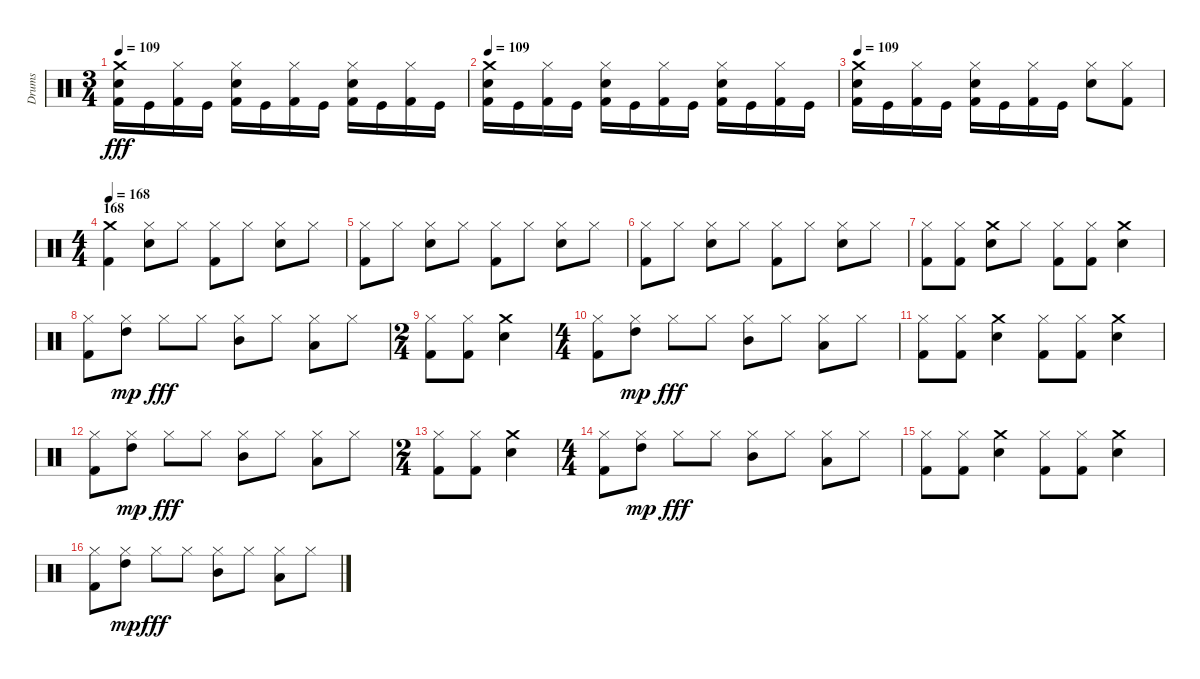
\track ("Drums" "Drums") {instrument percussion}
\staff {score}
\articulation defaults
\ts (3 4)
\tempo 109
\clef neutral
\ks c
("Kick (hit) 2" "Snare (hit) 2" "Crash medium (hit)").16{dy fff} "Kick (hit)".16 ("Kick (hit) 2" "Hi-Hat (closed)").16 "Kick (hit)".16 ("Kick (hit) 2" "Snare (hit) 2" "Hi-Hat (closed)").16 "Kick (hit)".16 ("Kick (hit) 2" "Hi-Hat (closed)").16 "Kick (hit)".16 ("Kick (hit) 2" "Snare (hit) 2" "Hi-Hat (closed)").16 "Kick (hit)".16 ("Kick (hit) 2" "Hi-Hat (closed)").16 "Kick (hit)".16 |
\tempo 109
("Kick (hit) 2" "Snare (hit) 2" "Crash medium (hit)").16 "Kick (hit)".16 ("Kick (hit) 2" "Hi-Hat (closed)").16 "Kick (hit)".16 ("Kick (hit) 2" "Snare (hit) 2" "Hi-Hat (closed)").16 "Kick (hit)".16 ("Kick (hit) 2" "Hi-Hat (closed)").16 "Kick (hit)".16 ("Kick (hit) 2" "Snare (hit) 2" "Hi-Hat (closed)").16 "Kick (hit)".16 ("Kick (hit) 2" "Hi-Hat (closed)").16 "Kick (hit)".16 |
\tempo 109
("Kick (hit) 2" "Snare (hit) 2" "Crash medium (hit)").16 "Kick (hit)".16 ("Kick (hit) 2" "Hi-Hat (closed)").16 "Kick (hit)".16 ("Kick (hit) 2" "Snare (hit) 2" "Hi-Hat (closed)").16 "Kick (hit)".16 ("Kick (hit) 2" "Hi-Hat (closed)").16 "Kick (hit)".16 ("Snare (hit) 2" "Hi-Hat (closed)").8 ("Kick (hit) 2" "Hi-Hat (closed)").8 |
\ts (4 4)
\section ("" "168")
\tempo 168
("Crash medium (hit)" "Kick (hit) 2").4 ("Hi-Hat (closed)" "Snare (hit) 2").8 "Hi-Hat (closed)".8 ("Kick (hit) 2" "Hi-Hat (closed)").8 "Hi-Hat (closed)".8 ("Snare (hit) 2" "Hi-Hat (closed)").8 "Hi-Hat (closed)".8 |
("Kick (hit) 2" "Hi-Hat (closed)").8 "Hi-Hat (closed)".8 ("Snare (hit) 2" "Hi-Hat (closed)").8 "Hi-Hat (closed)".8 ("Kick (hit) 2" "Hi-Hat (closed)").8 "Hi-Hat (closed)".8 ("Snare (hit) 2" "Hi-Hat (closed)").8 "Hi-Hat (closed)".8 |
("Kick (hit) 2" "Hi-Hat (closed)").8 "Hi-Hat (closed)".8 ("Snare (hit) 2" "Hi-Hat (closed)").8 "Hi-Hat (closed)".8 ("Kick (hit) 2" "Hi-Hat (closed)").8 "Hi-Hat (closed)".8 ("Snare (hit) 2" "Hi-Hat (closed)").8 "Hi-Hat (closed)".8 |
("Kick (hit) 2" "Hi-Hat (closed)").8 ("Kick (hit) 2" "Hi-Hat (closed)").8 ("Snare (hit) 2" "Crash medium (hit)").8 "Hi-Hat (closed)".8 ("Hi-Hat (closed)" "Kick (hit) 2").8 ("Hi-Hat (closed)" "Kick (hit) 2").8 ("Crash medium (hit)" "Snare (hit) 2").4 |
("Hi-Hat (closed)" "Kick (hit) 2").8 ("High Tom (hit)" "Hi-Hat (closed)").8{dy mp} "Hi-Hat (closed)".8{dy fff} "Hi-Hat (closed)".8 ("Mid Tom (hit)" "Hi-Hat (closed)").8 "Hi-Hat (closed)".8 ("Low Tom (hit)" "Hi-Hat (closed)").8 "Hi-Hat (closed)".8 |
\ts (2 4)
("Kick (hit) 2" "Hi-Hat (closed)").8 ("Kick (hit) 2" "Hi-Hat (closed)").8 ("Snare (hit) 2" "Crash medium (hit)").4 |
\ts (4 4)
("Hi-Hat (closed)" "Kick (hit) 2").8 ("High Tom (hit)" "Hi-Hat (closed)").8{dy mp} "Hi-Hat (closed)".8{dy fff} "Hi-Hat (closed)".8 ("Mid Tom (hit)" "Hi-Hat (closed)").8 "Hi-Hat (closed)".8 ("Low Tom (hit)" "Hi-Hat (closed)").8 "Hi-Hat (closed)".8 |
("Hi-Hat (closed)" "Kick (hit) 2").8 ("Hi-Hat (closed)" "Kick (hit) 2").8 ("Snare (hit) 2" "Crash medium (hit)").4 ("Kick (hit) 2" "Hi-Hat (closed)").8 ("Kick (hit) 2" "Hi-Hat (closed)").8 ("Crash medium (hit)" "Snare (hit) 2").4 |
("Hi-Hat (closed)" "Kick (hit) 2").8 ("High Tom (hit)" "Hi-Hat (closed)").8{dy mp} "Hi-Hat (closed)".8{dy fff} "Hi-Hat (closed)".8 ("Mid Tom (hit)" "Hi-Hat (closed)").8 "Hi-Hat (closed)".8 ("Low Tom (hit)" "Hi-Hat (closed)").8 "Hi-Hat (closed)".8 |
\ts (2 4)
("Kick (hit) 2" "Hi-Hat (closed)").8 ("Kick (hit) 2" "Hi-Hat (closed)").8 ("Snare (hit) 2" "Crash medium (hit)").4 |
\ts (4 4)
("Hi-Hat (closed)" "Kick (hit) 2").8 ("High Tom (hit)" "Hi-Hat (closed)").8{dy mp} "Hi-Hat (closed)".8{dy fff} "Hi-Hat (closed)".8 ("Mid Tom (hit)" "Hi-Hat (closed)").8 "Hi-Hat (closed)".8 ("Low Tom (hit)" "Hi-Hat (closed)").8 "Hi-Hat (closed)".8 |
("Hi-Hat (closed)" "Kick (hit) 2").8 ("Hi-Hat (closed)" "Kick (hit) 2").8 ("Snare (hit) 2" "Crash medium (hit)").4 ("Kick (hit) 2" "Hi-Hat (closed)").8 ("Kick (hit) 2" "Hi-Hat (closed)").8 ("Crash medium (hit)" "Snare (hit) 2").4 |
("Hi-Hat (closed)" "Kick (hit) 2").8 ("High Tom (hit)" "Hi-Hat (closed)").8{dy mp} "Hi-Hat (closed)".8{dy fff} "Hi-Hat (closed)".8 ("Mid Tom (hit)" "Hi-Hat (closed)").8 "Hi-Hat (closed)".8 ("Low Tom (hit)" "Hi-Hat (closed)").8 "Hi-Hat (closed)".8
